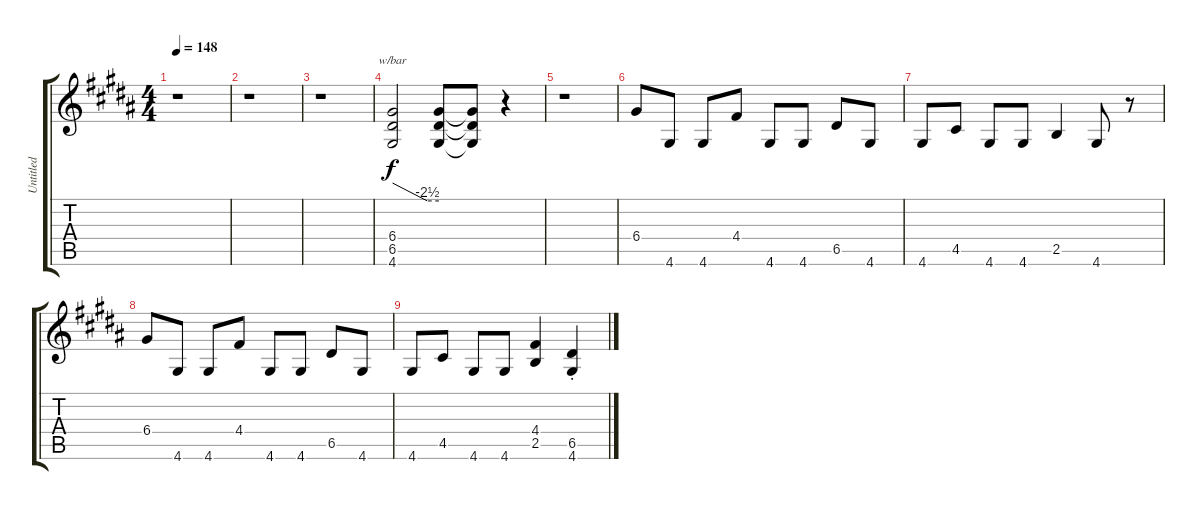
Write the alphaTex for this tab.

\track ("Untitled" "Untitled") {instrument distortionguitar}
\staff {score tabs}
\tuning (E4 B3 G3 D3 A2 E2) {hide}
\ts (4 4)
\tempo 148
\clef g2
\ks g#minor
r.1{dy f} |
\ks b
r.1 |
\ks g#minor
r.1 |
(6.4 6.5 4.6).2{tbe (custom default 0 0 45 -10 60 -10)} (6.4{t} 6.5{t} 4.6{t}).8 (6.4{t} 6.5{t} 4.6{t}).8 r.4 |
r.1 |
\ks b
6.4.8 4.6.8 4.6.8 4.4.8 4.6.8 4.6.8 6.5.8 4.6.8 |
\ks g#minor
4.6.8 4.5.8 4.6.8 4.6.8 2.5.4 4.6.8 r.8 |
6.4.8 4.6.8 4.6.8 4.4.8 4.6.8 4.6.8 6.5.8 4.6.8 |
4.6.8 4.5.8 4.6.8 4.6.8 (4.4 2.5).4 (6.5{st} 4.6{st}).4
